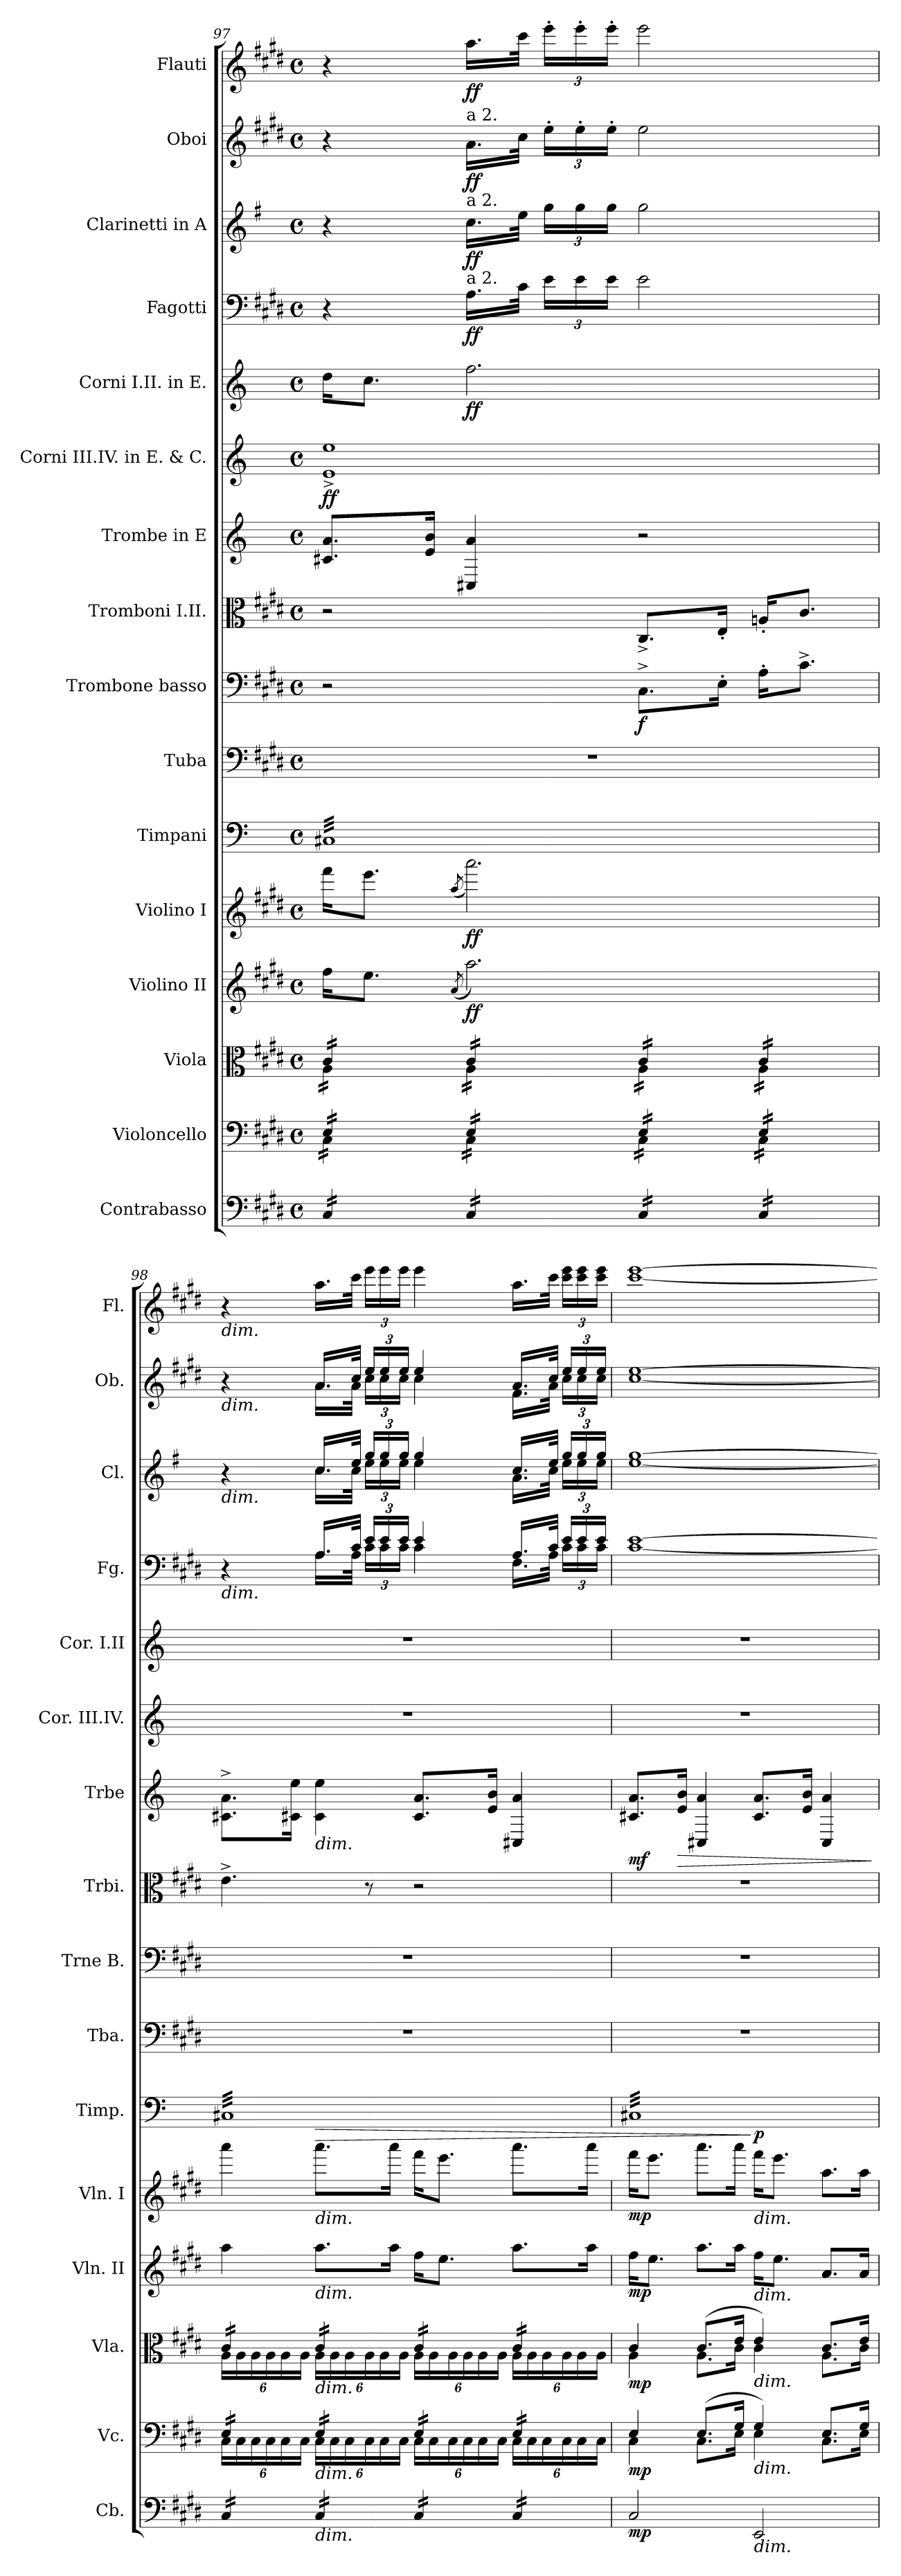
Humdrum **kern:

**kern	**dynam	**kern	**dynam	**kern	**dynam	**kern	**dynam	**kern	**dynam	**kern	**dynam	**kern	**kern	**dynam	**kern	**kern	**dynam	**kern	**dynam	**kern	**dynam	**kern	**dynam	**kern	**dynam	**kern	**dynam	**kern	**dynam
*part16	*part16	*part15	*part15	*part14	*part14	*part13	*part13	*part12	*part12	*part11	*part11	*part10	*part9	*part9	*part8	*part7	*part7	*part6	*part6	*part5	*part5	*part4	*part4	*part3	*part3	*part2	*part2	*part1	*part1
*staff16	*staff16	*staff15	*staff15	*staff14	*staff14	*staff13	*staff13	*staff12	*staff12	*staff11	*staff11	*staff10	*staff9	*staff9	*staff8	*staff7	*staff7	*staff6	*staff6	*staff5	*staff5	*staff4	*staff4	*staff3	*staff3	*staff2	*staff2	*staff1	*staff1
*I"Contrabasso	*	*I"Violoncello	*	*I"Viola	*	*I"Violino II	*	*I"Violino I	*	*I"Timpani	*	*I"Tuba	*I"Trombone basso	*	*I"Tromboni I.II.	*I"Trombe in E	*	*I"Corni III.IV. in E. &amp; C.	*	*I"Corni I.II. in E.	*	*I"Fagotti	*	*I"Clarinetti in A	*	*I"Oboi	*	*I"Flauti	*
*I'Cb.	*	*I'Vc.	*	*I'Vla.	*	*I'Vln. II	*	*I'Vln. I	*	*I'Timp.	*	*I'Tba.	*I'Trne B.	*	*I'Trbi.	*I'Trbe	*	*I'Cor. III.IV.	*	*I'Cor. I.II	*	*I'Fg.	*	*I'Cl.	*	*I'Ob.	*	*I'Fl.	*
*clefF4	*	*clefF4	*	*clefC3	*	*clefG2	*	*clefG2	*	*clefF4	*	*clefF4	*clefF4	*	*clefC3	*clefG2	*	*clefG2	*	*clefG2	*	*clefF4	*	*clefG2	*	*clefG2	*	*clefG2	*
*ITrd7c12	*	*	*	*	*	*	*	*	*	*	*	*	*	*	*	*ITrd-2c-4	*	*ITrd7c12	*	*ITrd5c8	*	*	*	*ITrd2c3	*	*	*	*	*
*k[f#c#g#d#]	*	*k[f#c#g#d#]	*	*k[f#c#g#d#]	*	*k[f#c#g#d#]	*	*k[f#c#g#d#]	*	*k[]	*	*k[f#c#g#d#]	*k[f#c#g#d#]	*	*k[f#c#g#d#]	*k[f#c#g#d#]	*	*k[]	*	*k[f#c#g#d#]	*	*k[f#c#g#d#]	*	*k[f#c#g#d#]	*	*k[f#c#g#d#]	*	*k[f#c#g#d#]	*
*M4/4	*	*M4/4	*	*M4/4	*	*M4/4	*	*M4/4	*	*M4/4	*	*M4/4	*M4/4	*	*M4/4	*M4/4	*	*M4/4	*	*M4/4	*	*M4/4	*	*M4/4	*	*M4/4	*	*M4/4	*
*met(c)	*	*met(c)	*	*met(c)	*	*met(c)	*	*met(c)	*	*met(c)	*	*met(c)	*met(c)	*	*met(c)	*met(c)	*	*met(c)	*	*met(c)	*	*met(c)	*	*met(c)	*	*met(c)	*	*met(c)	*
=97	=97	=97	=97	=97	=97	=97	=97	=97	=97	=97	=97	=97	=97	=97	=97	=97	=97	=97	=97	=97	=97	=97	=97	=97	=97	=97	=97	=97	=97
*	*	*^	*	*^	*	*	*	*	*	*	*	*	*	*	*	*	*	*	*	*	*	*	*	*	*	*	*	*	*
!	!	!	!	!	!	!	!	!	!	!	!	!	!	!	!	!	!	!	!	!	!LO:DY:b	!	!	!	!	!	!	!	!	!	!
*tremolo	*	*	*	*	*	*	*	*	*	*	*	*	*	*	*	*	*	*	*	*	*	*	*	*	*	*	*	*	*	*	*
*	*	*tremolo	*	*	*	*	*	*	*	*	*	*	*	*	*	*	*	*	*	*	*	*	*	*	*	*	*	*	*	*	*
*	*	*	*	*	*tremolo	*	*	*	*	*	*	*	*	*	*	*	*	*	*	*	*	*	*	*	*	*	*	*	*	*	*
*	*	*	*	*	*	*	*	*	*	*	*	*tremolo	*	*	*	*	*	*	*	*	*	*	*	*	*	*	*	*	*	*	*
24CC#/LL	.	24E/LL	24C#\LL	.	24c#/LL	24A\LL	.	16ff#\KL	.	16fff#\KL	.	32C#XLLL	.	1r	2r	.	2r	8.cc#/ 8.e#X/L	.	1E^ 1e^	ff	16f#\KL	.	4r	.	4r	.	4r	.	4r	.
.	.	.	.	.	.	.	.	.	.	.	.	32C#X	.	.	.	.	.	.	.	.	.	.	.	.	.	.	.	.	.	.	.
24CC#/	.	24E/	24C#\	.	24c#/	24A\	.	.	.	.	.	.	.	.	.	.	.	.	.	.	.	.	.	.	.	.	.	.	.	.	.
.	.	.	.	.	.	.	.	8.ee\J	.	8.eee\J	.	32C#X	.	.	.	.	.	.	.	.	.	8.e\J	.	.	.	.	.	.	.	.	.
24CC#/	.	24E/	24C#\	.	24c#/	24A\	.	.	.	.	.	.	.	.	.	.	.	.	.	.	.	.	.	.	.	.	.	.	.	.	.
.	.	.	.	.	.	.	.	.	.	.	.	32C#X	.	.	.	.	.	.	.	.	.	.	.	.	.	.	.	.	.	.	.
24CC#/	.	24E/	24C#\	.	24c#/	24A\	.	.	.	.	.	32C#X	.	.	.	.	.	.	.	.	.	.	.	.	.	.	.	.	.	.	.
.	.	.	.	.	.	.	.	.	.	.	.	32C#X	.	.	.	.	.	.	.	.	.	.	.	.	.	.	.	.	.	.	.
24CC#/	.	24E/	24C#\	.	24c#/	24A\	.	.	.	.	.	.	.	.	.	.	.	.	.	.	.	.	.	.	.	.	.	.	.	.	.
.	.	.	.	.	.	.	.	.	.	.	.	32C#X	.	.	.	.	.	16g#/ 16dd#/Jk	.	.	.	.	.	.	.	.	.	.	.	.	.
24CC#/JJ	.	24E/JJ	24C#\JJ	.	24c#/JJ	24A\JJ	.	.	.	.	.	.	.	.	.	.	.	.	.	.	.	.	.	.	.	.	.	.	.	.	.
.	.	.	.	.	.	.	.	.	.	.	.	32C#X	.	.	.	.	.	.	.	.	.	.	.	.	.	.	.	.	.	.	.
.	.	.	.	.	.	.	.	(>8qa/	.	(>8qaa/	.	.	.	.	.	.	.	.	.	.	.	.	.	.	.	.	.	.	.	.	.
!	!	!	!	!	!	!	!	!	!	!	!	!	!	!	!	!	!	!	!	!	!	!	!	!	!	!	!	!LO:TX:a:t=a 2.	!	!	!
!	!	!	!	!	!	!	!	!	!	!	!	!	!	!	!	!	!	!	!	!	!	!	!	!	!	!LO:TX:a:t=a 2.	!	!	!	!	!
!	!	!	!	!	!	!	!	!	!	!	!	!	!	!	!	!	!	!	!	!	!	!	!	!LO:TX:a:t=a 2.	!	!	!	!	!	!	!
!	!	!	!	!	!	!	!	!	!LO:DY:b	!	!LO:DY:b	!	!	!	!	!	!	!	!	!	!	!	!LO:DY:b	!	!LO:DY:b	!	!LO:DY:b	!	!LO:DY:b	!	!LO:DY:b
24CC#/LL	.	24E/LL	24C#\LL	.	24c#/LL	24A\LL	.	2.aa\)	ff	2.aaa\)	ff	32C#X	.	.	.	.	.	4E#X/ 4cc#/	.	.	.	2.a\	ff	16.A\LL	ff	16.a\LL	ff	16.a\LL	ff	16.aa\LL	ff
.	.	.	.	.	.	.	.	.	.	.	.	32C#X	.	.	.	.	.	.	.	.	.	.	.	.	.	.	.	.	.	.	.
24CC#/	.	24E/	24C#\	.	24c#/	24A\	.	.	.	.	.	.	.	.	.	.	.	.	.	.	.	.	.	.	.	.	.	.	.	.	.
.	.	.	.	.	.	.	.	.	.	.	.	32C#X	.	.	.	.	.	.	.	.	.	.	.	.	.	.	.	.	.	.	.
24CC#/	.	24E/	24C#\	.	24c#/	24A\	.	.	.	.	.	.	.	.	.	.	.	.	.	.	.	.	.	.	.	.	.	.	.	.	.
.	.	.	.	.	.	.	.	.	.	.	.	32C#X	.	.	.	.	.	.	.	.	.	.	.	32c#\JJk	.	32cc#\JJk	.	32cc#\JJk	.	32ccc#\JJk	.
*	*	*	*	*	*	*	*	*	*	*	*	*	*	*	*	*	*	*	*	*	*	*	*	*Xbrackettup	*	*Xbrackettup	*	*Xbrackettup	*	*Xbrackettup	*
24CC#/	.	24E/	24C#\	.	24c#/	24A\	.	.	.	.	.	32C#X	.	.	.	.	.	.	.	.	.	.	.	24e\LL	.	24ee\LL	.	24ee'\LL	.	24eee'\LL	.
.	.	.	.	.	.	.	.	.	.	.	.	32C#X	.	.	.	.	.	.	.	.	.	.	.	.	.	.	.	.	.	.	.
24CC#/	.	24E/	24C#\	.	24c#/	24A\	.	.	.	.	.	.	.	.	.	.	.	.	.	.	.	.	.	24e\	.	24ee\	.	24ee'\	.	24eee'\	.
.	.	.	.	.	.	.	.	.	.	.	.	32C#X	.	.	.	.	.	.	.	.	.	.	.	.	.	.	.	.	.	.	.
24CC#/JJ	.	24E/JJ	24C#\JJ	.	24c#/JJ	24A\JJ	.	.	.	.	.	.	.	.	.	.	.	.	.	.	.	.	.	24e\JJ	.	24ee\JJ	.	24ee'\JJ	.	24eee'\JJ	.
.	.	.	.	.	.	.	.	.	.	.	.	32C#X	.	.	.	.	.	.	.	.	.	.	.	.	.	.	.	.	.	.	.
!	!	!	!	!	!	!	!	!	!	!	!	!	!	!	!	!LO:DY:b	!	!	!	!	!	!	!	!	!	!	!	!	!	!	!
24CC#/LL	.	24E/LL	24C#\LL	.	24c#/LL	24A\LL	.	.	.	.	.	32C#X	.	.	8.C#^\L	f	8.C#^/L	2r	.	.	.	.	.	2e\	.	2ee\	.	2ee\	.	2eee\	.
.	.	.	.	.	.	.	.	.	.	.	.	32C#X	.	.	.	.	.	.	.	.	.	.	.	.	.	.	.	.	.	.	.
24CC#/	.	24E/	24C#\	.	24c#/	24A\	.	.	.	.	.	.	.	.	.	.	.	.	.	.	.	.	.	.	.	.	.	.	.	.	.
.	.	.	.	.	.	.	.	.	.	.	.	32C#X	.	.	.	.	.	.	.	.	.	.	.	.	.	.	.	.	.	.	.
24CC#/	.	24E/	24C#\	.	24c#/	24A\	.	.	.	.	.	.	.	.	.	.	.	.	.	.	.	.	.	.	.	.	.	.	.	.	.
.	.	.	.	.	.	.	.	.	.	.	.	32C#X	.	.	.	.	.	.	.	.	.	.	.	.	.	.	.	.	.	.	.
24CC#/	.	24E/	24C#\	.	24c#/	24A\	.	.	.	.	.	32C#X	.	.	.	.	.	.	.	.	.	.	.	.	.	.	.	.	.	.	.
.	.	.	.	.	.	.	.	.	.	.	.	32C#X	.	.	.	.	.	.	.	.	.	.	.	.	.	.	.	.	.	.	.
24CC#/	.	24E/	24C#\	.	24c#/	24A\	.	.	.	.	.	.	.	.	.	.	.	.	.	.	.	.	.	.	.	.	.	.	.	.	.
.	.	.	.	.	.	.	.	.	.	.	.	32C#X	.	.	16E'\Jk	.	16E'/Jk	.	.	.	.	.	.	.	.	.	.	.	.	.	.
24CC#/JJ	.	24E/JJ	24C#\JJ	.	24c#/JJ	24A\JJ	.	.	.	.	.	.	.	.	.	.	.	.	.	.	.	.	.	.	.	.	.	.	.	.	.
.	.	.	.	.	.	.	.	.	.	.	.	32C#X	.	.	.	.	.	.	.	.	.	.	.	.	.	.	.	.	.	.	.
24CC#/LL	.	24E/LL	24C#\LL	.	24c#/LL	24A\LL	.	.	.	.	.	32C#X	.	.	16A'\KL	.	16An'/KL	.	.	.	.	.	.	.	.	.	.	.	.	.	.
.	.	.	.	.	.	.	.	.	.	.	.	32C#X	.	.	.	.	.	.	.	.	.	.	.	.	.	.	.	.	.	.	.
24CC#/	.	24E/	24C#\	.	24c#/	24A\	.	.	.	.	.	.	.	.	.	.	.	.	.	.	.	.	.	.	.	.	.	.	.	.	.
.	.	.	.	.	.	.	.	.	.	.	.	32C#X	.	.	8.c#^\J	.	8.c#/J	.	.	.	.	.	.	.	.	.	.	.	.	.	.
24CC#/	.	24E/	24C#\	.	24c#/	24A\	.	.	.	.	.	.	.	.	.	.	.	.	.	.	.	.	.	.	.	.	.	.	.	.	.
.	.	.	.	.	.	.	.	.	.	.	.	32C#X	.	.	.	.	.	.	.	.	.	.	.	.	.	.	.	.	.	.	.
24CC#/	.	24E/	24C#\	.	24c#/	24A\	.	.	.	.	.	32C#X	.	.	.	.	.	.	.	.	.	.	.	.	.	.	.	.	.	.	.
.	.	.	.	.	.	.	.	.	.	.	.	32C#X	.	.	.	.	.	.	.	.	.	.	.	.	.	.	.	.	.	.	.
24CC#/	.	24E/	24C#\	.	24c#/	24A\	.	.	.	.	.	.	.	.	.	.	.	.	.	.	.	.	.	.	.	.	.	.	.	.	.
.	.	.	.	.	.	.	.	.	.	.	.	32C#X	.	.	.	.	.	.	.	.	.	.	.	.	.	.	.	.	.	.	.
24CC#/JJ	.	24E/JJ	24C#\JJ	.	24c#/JJ	24A\JJ	.	.	.	.	.	.	.	.	.	.	.	.	.	.	.	.	.	.	.	.	.	.	.	.	.
.	.	.	.	.	.	.	.	.	.	.	.	32C#XJJJ	.	.	.	.	.	.	.	.	.	.	.	.	.	.	.	.	.	.	.
=98	=98	=98	=98	=98	=98	=98	=98	=98	=98	=98	=98	=98	=98	=98	=98	=98	=98	=98	=98	=98	=98	=98	=98	=98	=98	=98	=98	=98	=98	=98	=98
*	*	*	*	*	*	*	*	*	*	*	*	*^	*	*	*	*	*	*	*	*	*	*	*	*^	*	*^	*	*^	*	*	*
!	!	!	!	!	!	!	!	!	!	!	!	!	!	!	!	!	!	!	!	!	!	!	!	!	!	!	!	!	!	!	!	!	!	!LO:TX:b:i:t=dim.	!
!	!	!	!	!	!	!	!	!	!	!	!	!	!	!	!	!	!	!	!	!	!	!	!	!	!	!	!	!	!	!	!LO:TX:b:i:t=dim.	!	!	!	!
!	!	!	!	!	!	!	!	!	!	!	!	!	!	!	!	!	!	!	!	!	!	!	!	!	!	!	!	!LO:TX:b:i:t=dim.	!	!	!	!	!	!	!
!	!	!	!	!	!	!	!	!	!	!	!	!	!	!	!	!	!	!	!	!	!	!	!	!	!LO:TX:b:i:t=dim.	!	!	!	!	!	!	!	!	!	!
24CC#/LL	.	24E/LL	24C#\LL	.	24c#/LL	24A\LL	.	4aa\	.	4aaa\	.	32C#XLLL	4ryy	.	1r	1r	.	4.e^\	8.cc#\^ 8.e#X\^L	.	1r	.	1r	.	4r	4ryy	.	4r	4ryy	.	4r	4ryy	.	4r	.
.	.	.	.	.	.	.	.	.	.	.	.	32C#X	.	.	.	.	.	.	.	.	.	.	.	.	.	.	.	.	.	.	.	.	.	.	.
24CC#/	.	24E/	24C#\	.	24c#/	24A\	.	.	.	.	.	.	.	.	.	.	.	.	.	.	.	.	.	.	.	.	.	.	.	.	.	.	.	.	.
.	.	.	.	.	.	.	.	.	.	.	.	32C#X	.	.	.	.	.	.	.	.	.	.	.	.	.	.	.	.	.	.	.	.	.	.	.
24CC#/	.	24E/	24C#\	.	24c#/	24A\	.	.	.	.	.	.	.	.	.	.	.	.	.	.	.	.	.	.	.	.	.	.	.	.	.	.	.	.	.
.	.	.	.	.	.	.	.	.	.	.	.	32C#X	.	.	.	.	.	.	.	.	.	.	.	.	.	.	.	.	.	.	.	.	.	.	.
24CC#/	.	24E/	24C#\	.	24c#/	24A\	.	.	.	.	.	32C#X	.	.	.	.	.	.	.	.	.	.	.	.	.	.	.	.	.	.	.	.	.	.	.
.	.	.	.	.	.	.	.	.	.	.	.	32C#X	.	.	.	.	.	.	.	.	.	.	.	.	.	.	.	.	.	.	.	.	.	.	.
24CC#/	.	24E/	24C#\	.	24c#/	24A\	.	.	.	.	.	.	.	.	.	.	.	.	.	.	.	.	.	.	.	.	.	.	.	.	.	.	.	.	.
.	.	.	.	.	.	.	.	.	.	.	.	32C#X	.	.	.	.	.	.	16e#X\ 16gg#\Jk	.	.	.	.	.	.	.	.	.	.	.	.	.	.	.	.
24CC#/JJ	.	24E/JJ	24C#\JJ	.	24c#/JJ	24A\JJ	.	.	.	.	.	.	.	.	.	.	.	.	.	.	.	.	.	.	.	.	.	.	.	.	.	.	.	.	.
.	.	.	.	.	.	.	.	.	.	.	.	32C#X	.	.	.	.	.	.	.	.	.	.	.	.	.	.	.	.	.	.	.	.	.	.	.
!	!	!	!	!	!	!	!	!	!	!	!	!	!	!	!	!	!	!	!LO:TX:b:i:t=dim.	!	!	!	!	!	!	!	!	!	!	!	!	!	!	!	!
!	!	!	!	!	!	!	!	!	!	!LO:TX:b:i:t=dim.	!	!	!	!	!	!	!	!	!	!	!	!	!	!	!	!	!	!	!	!	!	!	!	!	!
!	!	!	!	!	!	!	!	!LO:TX:b:i:t=dim.	!	!	!	!	!	!	!	!	!	!	!	!	!	!	!	!	!	!	!	!	!	!	!	!	!	!	!
!	!	!	!	!	!LO:TX:b:i:t=dim.	!	!	!	!	!	!	!	!	!	!	!	!	!	!	!	!	!	!	!	!	!	!	!	!	!	!	!	!	!	!
!	!	!LO:TX:b:i:t=dim.	!	!	!	!	!	!	!	!	!	!	!	!	!	!	!	!	!	!	!	!	!	!	!	!	!	!	!	!	!	!	!	!	!
!LO:TX:b:i:t=dim.	!	!	!	!	!	!	!	!	!	!	!	!	!	!	!	!	!	!	!	!	!	!	!	!	!	!	!	!	!	!	!	!	!	!	!
!	!	!	!	!	!	!	!	!	!	!	!	!	!	!LO:HP:b	!	!	!	!	!	!	!	!	!	!	!	!	!	!	!	!	!	!	!	!	!
24CC#/LL	.	24E/LL	24C#\LL	.	24c#/LL	24A\LL	.	8.aa\L	.	8.aaa\L	.	32C#X	2.ryy	>	.	.	.	.	4e#\ 4gg#\	.	.	.	.	.	16.A/LL	16.A\LL	.	16.a/LL	16.a\LL	.	16.a/LL	16.a\LL	.	16.aa\LL	.
.	.	.	.	.	.	.	.	.	.	.	.	32C#X	.	.	.	.	.	.	.	.	.	.	.	.	.	.	.	.	.	.	.	.	.	.	.
24CC#/	.	24E/	24C#\	.	24c#/	24A\	.	.	.	.	.	.	.	.	.	.	.	.	.	.	.	.	.	.	.	.	.	.	.	.	.	.	.	.	.
.	.	.	.	.	.	.	.	.	.	.	.	32C#X	.	.	.	.	.	.	.	.	.	.	.	.	.	.	.	.	.	.	.	.	.	.	.
24CC#/	.	24E/	24C#\	.	24c#/	24A\	.	.	.	.	.	.	.	.	.	.	.	.	.	.	.	.	.	.	.	.	.	.	.	.	.	.	.	.	.
.	.	.	.	.	.	.	.	.	.	.	.	32C#X	.	.	.	.	.	.	.	.	.	.	.	.	32c#/JJk	32A\JJk	.	32cc#/JJk	32a\JJk	.	32cc#/JJk	32a\JJk	.	32ccc#\JJk	.
24CC#/	.	24E/	24C#\	.	24c#/	24A\	.	.	.	.	.	32C#X	.	.	.	.	.	8r	.	.	.	.	.	.	24e/LL	24c#\LL	.	24ee/LL	24cc#\LL	.	24ee/LL	24cc#\LL	.	24eee\LL	.
.	.	.	.	.	.	.	.	.	.	.	.	32C#X	.	.	.	.	.	.	.	.	.	.	.	.	.	.	.	.	.	.	.	.	.	.	.
24CC#/	.	24E/	24C#\	.	24c#/	24A\	.	.	.	.	.	.	.	.	.	.	.	.	.	.	.	.	.	.	24e/	24c#\	.	24ee/	24cc#\	.	24ee/	24cc#\	.	24eee\	.
.	.	.	.	.	.	.	.	16aa\Jk	.	16aaa\Jk	.	32C#X	.	.	.	.	.	.	.	.	.	.	.	.	.	.	.	.	.	.	.	.	.	.	.
24CC#/JJ	.	24E/JJ	24C#\JJ	.	24c#/JJ	24A\JJ	.	.	.	.	.	.	.	.	.	.	.	.	.	.	.	.	.	.	24e/JJ	24c#\JJ	.	24ee/JJ	24cc#\JJ	.	24ee/JJ	24cc#\JJ	.	24eee\JJ	.
.	.	.	.	.	.	.	.	.	.	.	.	32C#X	.	.	.	.	.	.	.	.	.	.	.	.	.	.	.	.	.	.	.	.	.	.	.
24CC#/LL	.	24E/LL	24C#\LL	.	24c#/LL	24A\LL	.	16ff#\KL	.	16fff#\KL	.	32C#X	.	.	.	.	.	2r	8.cc#/ 8.e#/L	.	.	.	.	.	4e/	4c#\	.	4ee/	4cc#\	.	4ee/	4cc#\	.	4eee\	.
.	.	.	.	.	.	.	.	.	.	.	.	32C#X	.	.	.	.	.	.	.	.	.	.	.	.	.	.	.	.	.	.	.	.	.	.	.
24CC#/	.	24E/	24C#\	.	24c#/	24A\	.	.	.	.	.	.	.	.	.	.	.	.	.	.	.	.	.	.	.	.	.	.	.	.	.	.	.	.	.
.	.	.	.	.	.	.	.	8.ee\J	.	8.eee\J	.	32C#X	.	.	.	.	.	.	.	.	.	.	.	.	.	.	.	.	.	.	.	.	.	.	.
24CC#/	.	24E/	24C#\	.	24c#/	24A\	.	.	.	.	.	.	.	.	.	.	.	.	.	.	.	.	.	.	.	.	.	.	.	.	.	.	.	.	.
.	.	.	.	.	.	.	.	.	.	.	.	32C#X	.	.	.	.	.	.	.	.	.	.	.	.	.	.	.	.	.	.	.	.	.	.	.
24CC#/	.	24E/	24C#\	.	24c#/	24A\	.	.	.	.	.	32C#X	.	.	.	.	.	.	.	.	.	.	.	.	.	.	.	.	.	.	.	.	.	.	.
.	.	.	.	.	.	.	.	.	.	.	.	32C#X	.	.	.	.	.	.	.	.	.	.	.	.	.	.	.	.	.	.	.	.	.	.	.
24CC#/	.	24E/	24C#\	.	24c#/	24A\	.	.	.	.	.	.	.	.	.	.	.	.	.	.	.	.	.	.	.	.	.	.	.	.	.	.	.	.	.
.	.	.	.	.	.	.	.	.	.	.	.	32C#X	.	.	.	.	.	.	16g#/ 16dd#/Jk	.	.	.	.	.	.	.	.	.	.	.	.	.	.	.	.
24CC#/JJ	.	24E/JJ	24C#\JJ	.	24c#/JJ	24A\JJ	.	.	.	.	.	.	.	.	.	.	.	.	.	.	.	.	.	.	.	.	.	.	.	.	.	.	.	.	.
.	.	.	.	.	.	.	.	.	.	.	.	32C#X	.	.	.	.	.	.	.	.	.	.	.	.	.	.	.	.	.	.	.	.	.	.	.
24CC#/LL	.	24E/LL	24C#\LL	.	24c#/LL	24A\LL	.	8.aa\L	.	8.aaa\L	.	32C#X	.	.	.	.	.	.	4E#X/ 4cc#/	.	.	.	.	.	16.A/LL	16.F#\LL	.	16.a/LL	16.f#\LL	.	16.a/LL	16.f#\LL	.	16.aa\LL	.
.	.	.	.	.	.	.	.	.	.	.	.	32C#X	.	.	.	.	.	.	.	.	.	.	.	.	.	.	.	.	.	.	.	.	.	.	.
24CC#/	.	24E/	24C#\	.	24c#/	24A\	.	.	.	.	.	.	.	.	.	.	.	.	.	.	.	.	.	.	.	.	.	.	.	.	.	.	.	.	.
.	.	.	.	.	.	.	.	.	.	.	.	32C#X	.	.	.	.	.	.	.	.	.	.	.	.	.	.	.	.	.	.	.	.	.	.	.
24CC#/	.	24E/	24C#\	.	24c#/	24A\	.	.	.	.	.	.	.	.	.	.	.	.	.	.	.	.	.	.	.	.	.	.	.	.	.	.	.	.	.
.	.	.	.	.	.	.	.	.	.	.	.	32C#X	.	.	.	.	.	.	.	.	.	.	.	.	32c#/JJk	32A\JJk	.	32cc#/JJk	32a\JJk	.	32cc#/JJk	32a\JJk	.	32ccc#\JJk	.
24CC#/	.	24E/	24C#\	.	24c#/	24A\	.	.	.	.	.	32C#X	.	.	.	.	.	.	.	.	.	.	.	.	24e/LL	24c#\LL	.	24ee/LL	24cc#\LL	.	24ee/LL	24cc#\LL	.	24ccc#\ 24eee\LL	.
.	.	.	.	.	.	.	.	.	.	.	.	32C#X	.	.	.	.	.	.	.	.	.	.	.	.	.	.	.	.	.	.	.	.	.	.	.
24CC#/	.	24E/	24C#\	.	24c#/	24A\	.	.	.	.	.	.	.	.	.	.	.	.	.	.	.	.	.	.	24e/	24c#\	.	24ee/	24cc#\	.	24ee/	24cc#\	.	24ccc#\ 24eee\	.
.	.	.	.	.	.	.	.	16aa\Jk	.	16aaa\Jk	.	32C#X	.	.	.	.	.	.	.	.	.	.	.	.	.	.	.	.	.	.	.	.	.	.	.
24CC#/JJ	.	24E/JJ	24C#\JJ	.	24c#/JJ	24A\JJ	.	.	.	.	.	.	.	.	.	.	.	.	.	.	.	.	.	.	24e/JJ	24c#\JJ	.	24ee/JJ	24cc#\JJ	.	24ee/JJ	24cc#\JJ	.	24ccc#\ 24eee\JJ	.
*	*	*	*	*	*Xtremolo	*	*	*	*	*	*	*	*	*	*	*	*	*	*	*	*	*	*	*	*	*	*	*	*	*	*	*	*	*	*
*	*	*Xtremolo	*	*	*	*	*	*	*	*	*	*	*	*	*	*	*	*	*	*	*	*	*	*	*	*	*	*	*	*	*	*	*	*	*
*Xtremolo	*	*	*	*	*	*	*	*	*	*	*	*	*	*	*	*	*	*	*	*	*	*	*	*	*	*	*	*	*	*	*	*	*	*	*
.	.	.	.	.	.	.	.	.	.	.	.	32C#XJJJ	.	.	.	.	.	.	.	.	.	.	.	.	.	.	.	.	.	.	.	.	.	.	.
=99	=99	=99	=99	=99	=99	=99	=99	=99	=99	=99	=99	=99	=99	=99	=99	=99	=99	=99	=99	=99	=99	=99	=99	=99	=99	=99	=99	=99	=99	=99	=99	=99	=99	=99	=99
!	!LO:DY:b	!	!	!LO:DY:b	!	!	!LO:DY:b	!	!LO:DY:b	!	!LO:DY:b	!	!	!	!	!	!	!	!	!LO:DY:b	!	!	!	!	!	!	!	!	!	!	!	!	!	!	!
2CC#/	mp	4E/	4C#\	mp	4c#/	4A\	mp	16ff#\KL	mp	16fff#\KL	mp	32C#XLLL	2ryy	.	1r	1r	.	1r	8.cc#/ 8.e#X/L	mf	1r	.	1r	.	[1e	[1c#	.	[1ee	[1cc#	.	[1ee	[1cc#	.	[1ccc# [1eee	.
.	.	.	.	.	.	.	.	.	.	.	.	32C#X	.	.	.	.	.	.	.	.	.	.	.	.	.	.	.	.	.	.	.	.	.	.	.
.	.	.	.	.	.	.	.	8.ee\J	.	8.eee\J	.	32C#X	.	.	.	.	.	.	.	.	.	.	.	.	.	.	.	.	.	.	.	.	.	.	.
.	.	.	.	.	.	.	.	.	.	.	.	32C#X	.	.	.	.	.	.	.	.	.	.	.	.	.	.	.	.	.	.	.	.	.	.	.
.	.	.	.	.	.	.	.	.	.	.	.	32C#X	.	.	.	.	.	.	.	.	.	.	.	.	.	.	.	.	.	.	.	.	.	.	.
.	.	.	.	.	.	.	.	.	.	.	.	32C#X	.	.	.	.	.	.	.	.	.	.	.	.	.	.	.	.	.	.	.	.	.	.	.
!	!	!	!	!	!	!	!	!	!	!	!	!	!	!	!	!	!	!	!	!LO:HP:b	!	!	!	!	!	!	!	!	!	!	!	!	!	!	!
.	.	.	.	.	.	.	.	.	.	.	.	32C#X	.	.	.	.	.	.	16g#/ 16dd#/Jk	>	.	.	.	.	.	.	.	.	.	.	.	.	.	.	.
.	.	.	.	.	.	.	.	.	.	.	.	32C#X	.	.	.	.	.	.	.	.	.	.	.	.	.	.	.	.	.	.	.	.	.	.	.
.	.	(>8.E/L	8.C#\L	.	(>8.c#/L	8.A\L	.	8.aa\L	.	8.aaa\L	.	32C#X	.	.	.	.	.	.	4E#X/ 4cc#/	.	.	.	.	.	.	.	.	.	.	.	.	.	.	.	.
.	.	.	.	.	.	.	.	.	.	.	.	32C#X	.	.	.	.	.	.	.	.	.	.	.	.	.	.	.	.	.	.	.	.	.	.	.
.	.	.	.	.	.	.	.	.	.	.	.	32C#X	.	.	.	.	.	.	.	.	.	.	.	.	.	.	.	.	.	.	.	.	.	.	.
.	.	.	.	.	.	.	.	.	.	.	.	32C#X	.	.	.	.	.	.	.	.	.	.	.	.	.	.	.	.	.	.	.	.	.	.	.
.	.	.	.	.	.	.	.	.	.	.	.	32C#X	.	.	.	.	.	.	.	.	.	.	.	.	.	.	.	.	.	.	.	.	.	.	.
.	.	.	.	.	.	.	.	.	.	.	.	32C#X	.	.	.	.	.	.	.	.	.	.	.	.	.	.	.	.	.	.	.	.	.	.	.
.	.	16G#/Jk	16E\Jk	.	16e/Jk	16c#\Jk	.	16aa\Jk	.	16aaa\Jk	.	32C#X	.	.	.	.	.	.	.	.	.	.	.	.	.	.	.	.	.	.	.	.	.	.	.
.	.	.	.	.	.	.	.	.	.	.	.	32C#X	.	.	.	.	.	.	.	.	.	.	.	.	.	.	.	.	.	.	.	.	.	.	.
!	!	!	!	!	!	!	!	!	!	!LO:TX:b:i:t=dim.	!	!	!	!	!	!	!	!	!	!	!	!	!	!	!	!	!	!	!	!	!	!	!	!	!
!	!	!	!	!	!	!	!	!LO:TX:b:i:t=dim.	!	!	!	!	!	!	!	!	!	!	!	!	!	!	!	!	!	!	!	!	!	!	!	!	!	!	!
!	!	!	!	!	!LO:TX:b:i:t=dim.	!	!	!	!	!	!	!	!	!	!	!	!	!	!	!	!	!	!	!	!	!	!	!	!	!	!	!	!	!	!
!	!	!LO:TX:b:i:t=dim.	!	!	!	!	!	!	!	!	!	!	!	!	!	!	!	!	!	!	!	!	!	!	!	!	!	!	!	!	!	!	!	!	!
!LO:TX:b:i:t=dim.	!	!	!	!	!	!	!	!	!	!	!	!	!	!	!	!	!	!	!	!	!	!	!	!	!	!	!	!	!	!	!	!	!	!	!
!	!	!	!	!	!	!	!	!	!	!	!	!	!	!LO:DY:n=1:b	!	!	!	!	!	!	!	!	!	!	!	!	!	!	!	!	!	!	!	!	!
2EEE/	.	4G#/)	4E\	.	4e/)	4c#\	.	16ff#\KL	.	16fff#\KL	.	32C#X	2ryy	] p	.	.	.	.	8.cc#/ 8.e#/L	.	.	.	.	.	.	.	.	.	.	.	.	.	.	.	.
.	.	.	.	.	.	.	.	.	.	.	.	32C#X	.	.	.	.	.	.	.	.	.	.	.	.	.	.	.	.	.	.	.	.	.	.	.
.	.	.	.	.	.	.	.	8.ee\J	.	8.eee\J	.	32C#X	.	.	.	.	.	.	.	.	.	.	.	.	.	.	.	.	.	.	.	.	.	.	.
.	.	.	.	.	.	.	.	.	.	.	.	32C#X	.	.	.	.	.	.	.	.	.	.	.	.	.	.	.	.	.	.	.	.	.	.	.
.	.	.	.	.	.	.	.	.	.	.	.	32C#X	.	.	.	.	.	.	.	.	.	.	.	.	.	.	.	.	.	.	.	.	.	.	.
.	.	.	.	.	.	.	.	.	.	.	.	32C#X	.	.	.	.	.	.	.	.	.	.	.	.	.	.	.	.	.	.	.	.	.	.	.
.	.	.	.	.	.	.	.	.	.	.	.	32C#X	.	.	.	.	.	.	16g#/ 16dd#/Jk	.	.	.	.	.	.	.	.	.	.	.	.	.	.	.	.
.	.	.	.	.	.	.	.	.	.	.	.	32C#X	.	.	.	.	.	.	.	.	.	.	.	.	.	.	.	.	.	.	.	.	.	.	.
.	.	8.E/L	8.C#\L	.	8.c#/L	8.A\L	.	8.a/L	.	8.aa\L	.	32C#X	.	.	.	.	.	.	4E#/ 4cc#/	.	.	.	.	.	.	.	.	.	.	.	.	.	.	.	.
.	.	.	.	.	.	.	.	.	.	.	.	32C#X	.	.	.	.	.	.	.	.	.	.	.	.	.	.	.	.	.	.	.	.	.	.	.
.	.	.	.	.	.	.	.	.	.	.	.	32C#X	.	.	.	.	.	.	.	.	.	.	.	.	.	.	.	.	.	.	.	.	.	.	.
.	.	.	.	.	.	.	.	.	.	.	.	32C#X	.	.	.	.	.	.	.	.	.	.	.	.	.	.	.	.	.	.	.	.	.	.	.
.	.	.	.	.	.	.	.	.	.	.	.	32C#X	.	.	.	.	.	.	.	.	.	.	.	.	.	.	.	.	.	.	.	.	.	.	.
.	.	.	.	.	.	.	.	.	.	.	.	32C#X	.	.	.	.	.	.	.	.	.	.	.	.	.	.	.	.	.	.	.	.	.	.	.
.	.	16G#/Jk	16E\Jk	.	16e/Jk	16c#\Jk	.	16a/Jk	.	16aa\Jk	.	32C#X	.	.	.	.	.	.	.	.	.	.	.	.	.	.	.	.	.	.	.	.	.	.	.
.	.	.	.	.	.	.	.	.	.	.	.	32C#XJJJ	.	.	.	.	.	.	.	.	.	.	.	.	.	.	.	.	.	.	.	.	.	.	.
*	*	*	*	*	*	*	*	*	*	*	*	*Xtremolo	*	*	*	*	*	*	*	*	*	*	*	*	*	*	*	*	*	*	*	*	*	*	*
*	*	*v	*v	*	*	*	*	*	*	*	*	*v	*v	*	*	*	*	*	*	*	*	*	*	*	*v	*v	*	*v	*v	*	*v	*v	*	*	*
*	*	*	*	*v	*v	*	*	*	*	*	*	*	*	*	*	*	*	*	*	*	*	*	*	*	*	*	*	*	*	*
.	.	.	.	.	.	.	.	.	.	.	.	.	.	.	.	.	]	.	.	.	.	.	.	.	.	.	.	.	.
=	=	=	=	=	=	=	=	=	=	=	=	=	=	=	=	=	=	=	=	=	=	=	=	=	=	=	=	=	=
*-	*-	*-	*-	*-	*-	*-	*-	*-	*-	*-	*-	*-	*-	*-	*-	*-	*-	*-	*-	*-	*-	*-	*-	*-	*-	*-	*-	*-	*-
